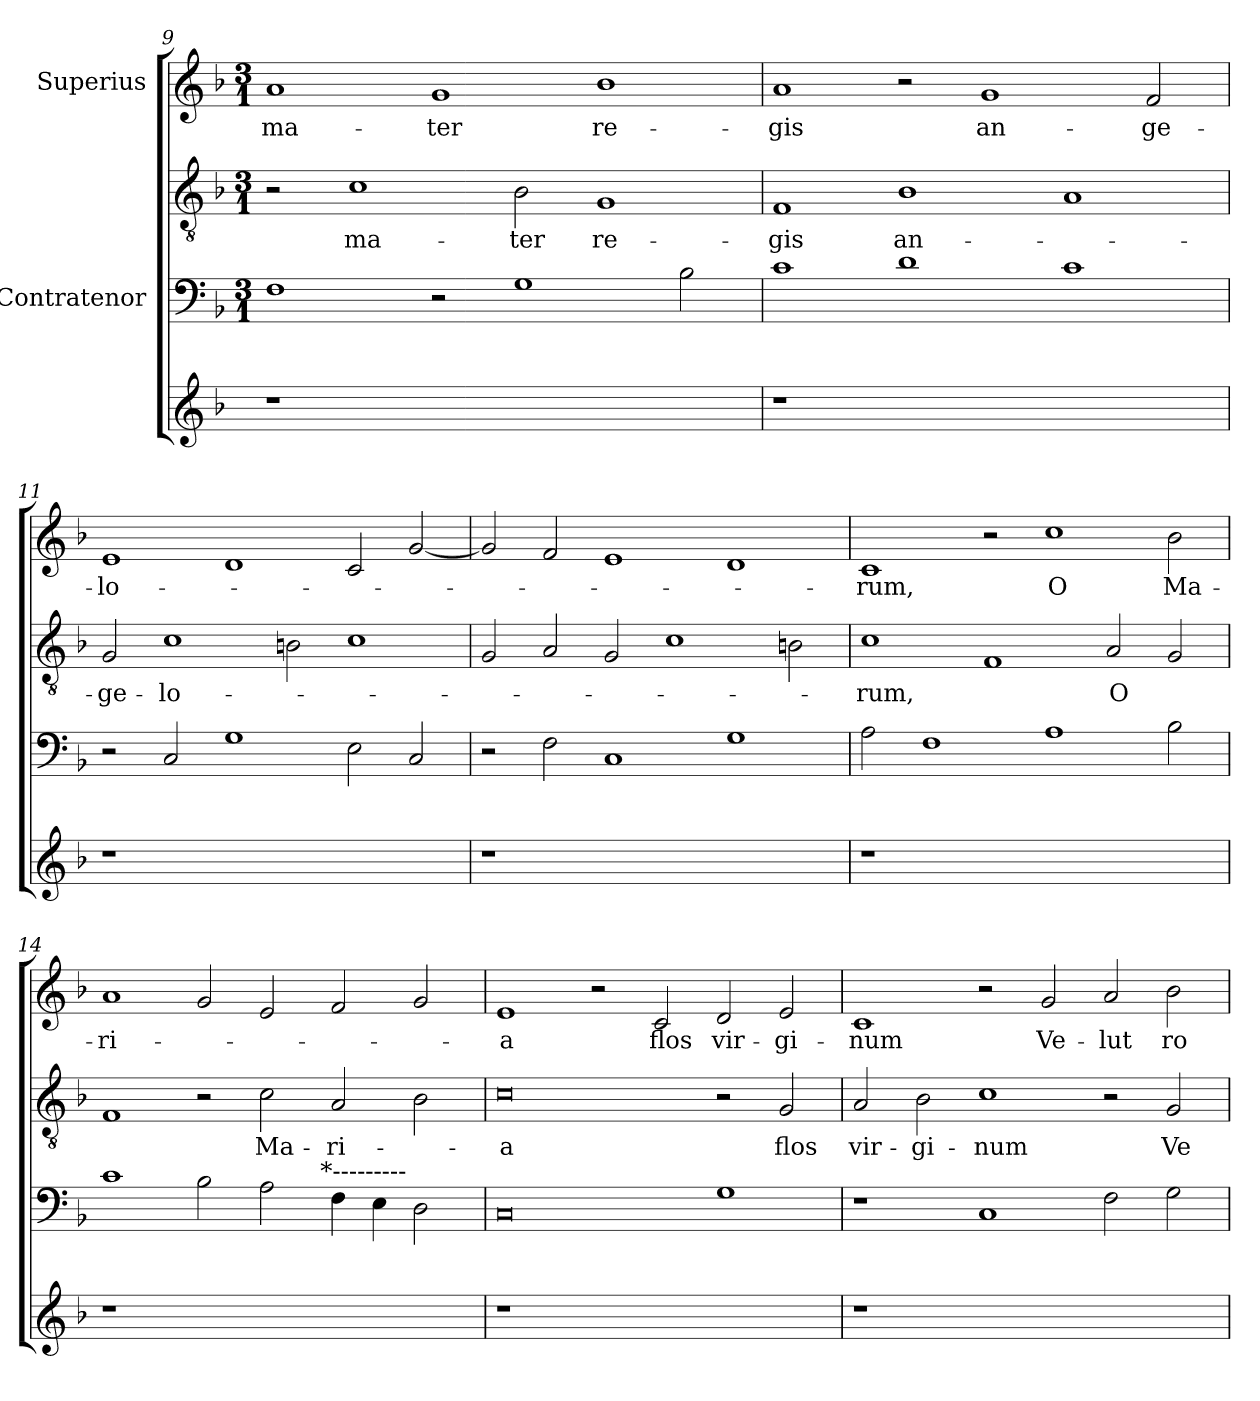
**kern	**kern	**kern	**text	**kern	**text
*part4	*part3	*part2	*part2	*part1	*part1
*staff4	*staff3	*staff2	*staff2	*staff1	*staff1
*	*I"Contratenor	*	*	*I"Superius	*
*clefG2	*clefF4	*clefGv2	*	*clefG2	*
*k[b-]	*k[b-]	*k[b-]	*	*k[b-]	*
*F:	*F:	*F:	*	*F:	*
*	*M3/1	*M3/1	*	*M3/1	*
=9	=9	=9	=9	=9	=9
!	!	!	!	!	!LO:LY:b
1r	1F	2r	.	1a	ma-
!	!	!	!LO:LY:b	!	!
.	.	1c	ma-	.	.
!	!	!	!	!	!LO:LY:b
0ryy	2r	.	.	1g	-ter
!	!	!	!LO:LY:b	!	!
.	1G	2B-\	-ter	.	.
!	!	!	!LO:LY:b	!	!LO:LY:b
.	.	1G	re-	1b-	re-
.	2B-\	.	.	.	.
!!LO:PB:g=z
=10	=10	=10	=10	=10	=10
!	!	!	!LO:LY:b	!	!LO:LY:b
1r	1c	1F	-gis	1a	-gis
!	!	!	!LO:LY:b	!	!
0ryy	1d	1B-	an-	2r	.
!	!	!	!	!	!LO:LY:b
.	.	.	.	1g	an-
.	1c	1A	.	.	.
!	!	!	!	!	!LO:LY:b
.	.	.	.	2f/	-ge-
=11	=11	=11	=11	=11	=11
!	!	!	!LO:LY:b	!	!LO:LY:b
1r	2r	2G/	-ge-	1e	-lo-
!	!	!	!LO:LY:b	!	!
.	2C/	1c	-lo-	.	.
0ryy	1G	.	.	1d	.
.	.	2B\	.	.	.
.	2E\	1c	.	2c/	.
.	2C/	.	.	[<2g/	.
=12	=12	=12	=12	=12	=12
1r	2r	2G/	.	2g/]	.
.	2F\	2A/	.	2f/	.
0ryy	1C	2G/	.	1e	.
.	.	1c	.	.	.
.	1G	.	.	1d	.
.	.	2B\	.	.	.
!!LO:LB:g=z
=13	=13	=13	=13	=13	=13
!	!	!	!LO:LY:b	!	!LO:LY:b
1r	2A\	1c	-rum,	1c	-rum,
.	1F	.	.	.	.
0ryy	.	1F	.	2r	.
!	!	!	!	!	!LO:LY:b
.	1A	.	.	1cc	O
!	!	!	!LO:LY:b	!	!
.	.	2A/	O	.	.
!	!	!	!	!	!LO:LY:b
.	2B-\	2G/	.	2b-\	Ma-
=14	=14	=14	=14	=14	=14
!	!	!	!	!	!LO:LY:b
*	*^	*	*	*	*
1r	1c	1ryy	1F	.	1a	-ri-
0ryy	2B-\	2ryy	2r	.	2g/	.
!	!	!	!	!LO:LY:b	!	!
.	2A\	4...ryy	2c\	Ma-	2e/	.
!	!	!LO:TX:a:t=*---------	!	!	!	!
.	.	1ryy	.	.	.	.
!	!	!	!	!LO:LY:b	!	!
.	4F\	.	2A/	-ri-	2f/	.
.	4E\	.	.	.	.	.
.	2D\	.	2B-\	.	2g/	.
.	.	32ryy	.	.	.	.
=15	=15	=15	=15	=15	=15	=15
!	!	!	!	!LO:LY:b:rj	!	!LO:LY:b:rj
*	*v	*v	*	*	*	*
1r	0C	0c	-a	1e	-a
0ryy	.	.	.	2r	.
!	!	!	!	!	!LO:LY:b
.	.	.	.	2c/	flos
!	!	!	!	!	!LO:LY:b
.	1G	2r	.	2d/	vir-
!	!	!	!LO:LY:b	!	!LO:LY:b
.	.	2G/	flos	2e/	-gi-
!!LO:LB:g=z
=16	=16	=16	=16	=16	=16
!	!	!	!LO:LY:b	!	!LO:LY:b
1r	1r	2A/	vir-	1c	-num
!	!	!	!LO:LY:b	!	!
.	.	2B-\	-gi-	.	.
!	!	!	!LO:LY:b	!	!
0ryy	1C	1c	-num	2r	.
!	!	!	!	!	!LO:LY:b
.	.	.	.	2g/	Ve-
!	!	!	!	!	!LO:LY:b
.	2F\	2r	.	2a/	-lut
!	!	!	!LO:LY:b	!	!LO:LY:b
.	2G\	2G/	Ve-	2b-\	ro-
=	=	=	=	=	=
*-	*-	*-	*-	*-	*-
